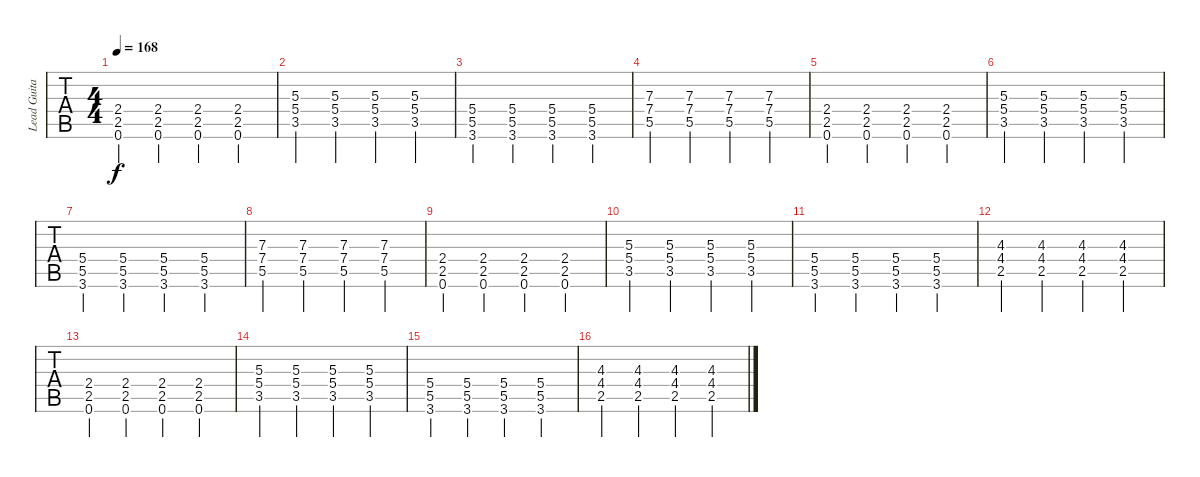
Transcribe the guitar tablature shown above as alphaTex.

\track ("Lead Guitar" "Lead Guita") {instrument overdrivenguitar}
\staff {tabs}
\tuning (E4 B3 G3 D3 A2 E2) {hide}
\ts (4 4)
\tempo 168
\clef g2
\ks c
(2.4 2.5 0.6).4{dy f} (2.4 2.5 0.6).4 (2.4 2.5 0.6).4 (2.4 2.5 0.6).4 |
(5.3 5.4 3.5).4 (5.3 5.4 3.5).4 (5.3 5.4 3.5).4 (5.3 5.4 3.5).4 |
(5.4 5.5 3.6).4 (5.4 5.5 3.6).4 (5.4 5.5 3.6).4 (5.4 5.5 3.6).4 |
(7.3 7.4 5.5).4 (7.3 7.4 5.5).4 (7.3 7.4 5.5).4 (7.3 7.4 5.5).4 |
(2.4 2.5 0.6).4 (2.4 2.5 0.6).4 (2.4 2.5 0.6).4 (2.4 2.5 0.6).4 |
(5.3 5.4 3.5).4 (5.3 5.4 3.5).4 (5.3 5.4 3.5).4 (5.3 5.4 3.5).4 |
(5.4 5.5 3.6).4 (5.4 5.5 3.6).4 (5.4 5.5 3.6).4 (5.4 5.5 3.6).4 |
(7.3 7.4 5.5).4 (7.3 7.4 5.5).4 (7.3 7.4 5.5).4 (7.3 7.4 5.5).4 |
(2.4 2.5 0.6).4 (2.4 2.5 0.6).4 (2.4 2.5 0.6).4 (2.4 2.5 0.6).4 |
(5.3 5.4 3.5).4 (5.3 5.4 3.5).4 (5.3 5.4 3.5).4 (5.3 5.4 3.5).4 |
(5.4 5.5 3.6).4 (5.4 5.5 3.6).4 (5.4 5.5 3.6).4 (5.4 5.5 3.6).4 |
(4.3 4.4 2.5).4 (4.3 4.4 2.5).4 (4.3 4.4 2.5).4 (4.3 4.4 2.5).4 |
(2.4 2.5 0.6).4 (2.4 2.5 0.6).4 (2.4 2.5 0.6).4 (2.4 2.5 0.6).4 |
(5.3 5.4 3.5).4 (5.3 5.4 3.5).4 (5.3 5.4 3.5).4 (5.3 5.4 3.5).4 |
(5.4 5.5 3.6).4 (5.4 5.5 3.6).4 (5.4 5.5 3.6).4 (5.4 5.5 3.6).4 |
(4.3 4.4 2.5).4 (4.3 4.4 2.5).4 (4.3 4.4 2.5).4 (4.3 4.4 2.5).4
